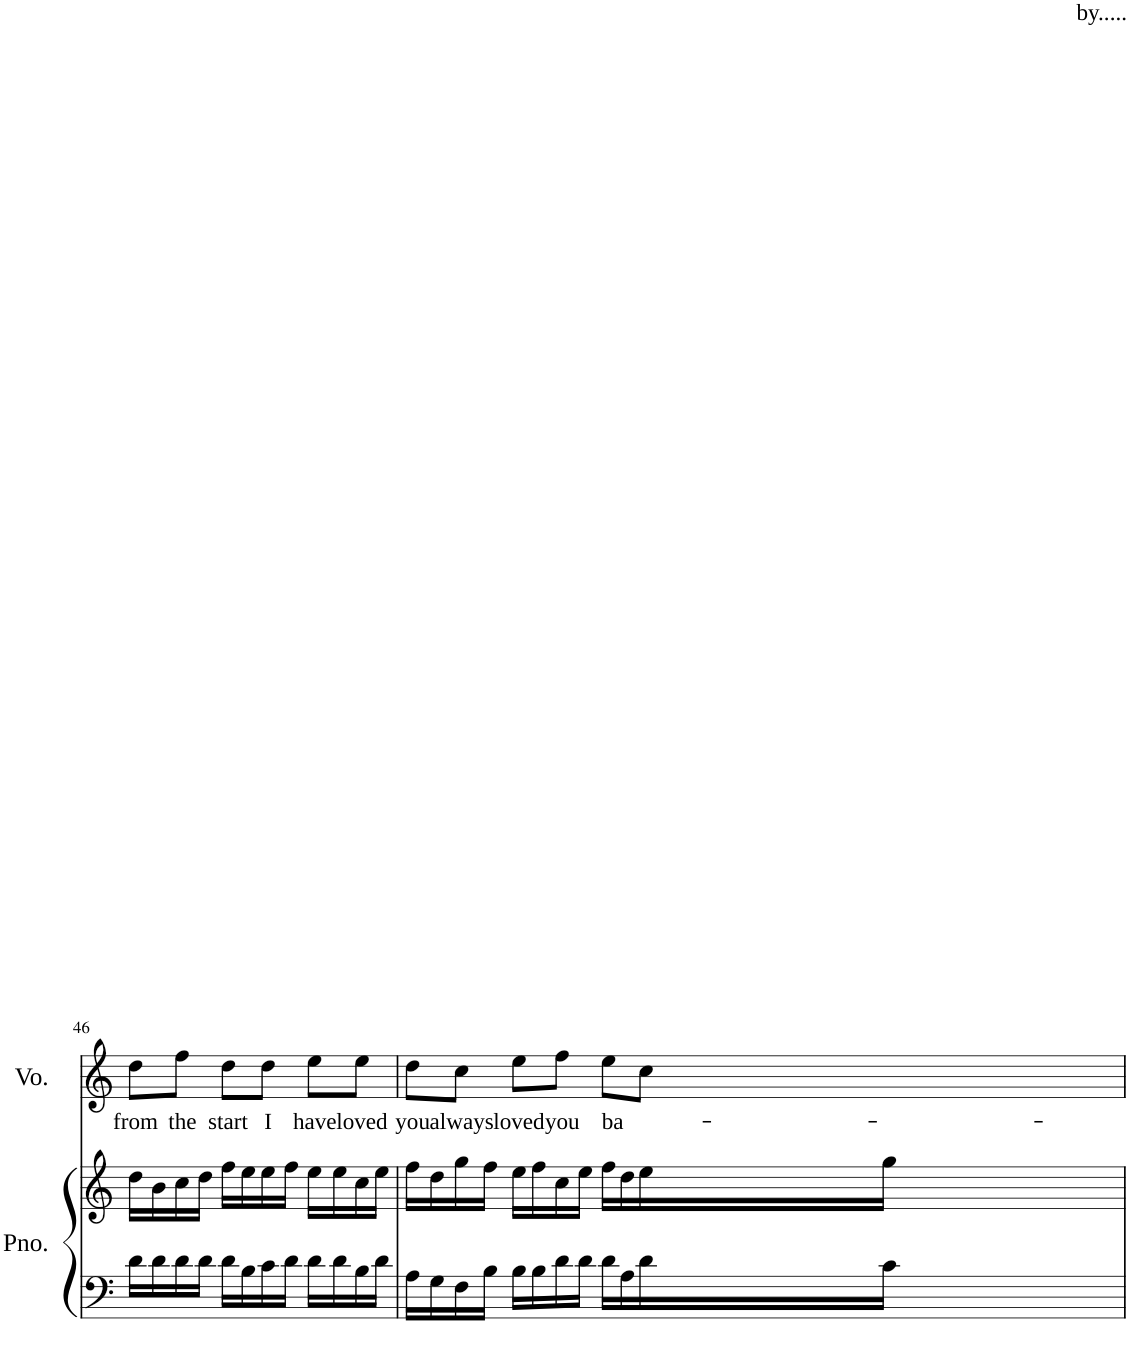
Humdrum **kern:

**kern	**kern	**kern	**text
*part2	*part2	*part1	*part1
*staff3	*staff2	*staff1	*staff1
*I"Piano	*	*I"Voice	*
*I'Pno.	*	*I'Vo.	*
!!LO:PB:g=z
*clefF4	*clefG2	*clefG2	*
*k[]	*k[]	*k[]	*
*M3/4	*M3/4	*M3/4	*
=46	=46	=46	=46
!	!	!	!LO:LY:b
16d\LL	16dd\LL	8dd\L	from
16d\	16b\	.	.
!	!	!	!LO:LY:b
16d\	16cc\	8ff\J	the
16d\JJ	16dd\JJ	.	.
!	!	!	!LO:LY:b
16d\LL	16ff\LL	8dd\L	start
16B\	16ee\	.	.
!	!	!	!LO:LY:b
16c\	16ee\	8dd\J	I
16d\JJ	16ff\JJ	.	.
!	!	!	!LO:LY:b
16d\LL	16ee\LL	8ee\L	have
16d\	16ee\	.	.
!	!	!	!LO:LY:b
16B\	16cc\	8ee\J	loved
16d\JJ	16ee\JJ	.	.
=47	=47	=47	=47
!	!	!	!LO:LY:b
16A\LL	16ff\LL	8dd\L	you
16G\	16dd\	.	.
!	!	!	!LO:LY:b
16F\	16gg\	8cc\J	always
16B\JJ	16ff\JJ	.	.
!	!	!	!LO:LY:b
16B\LL	16ee\LL	8ee\L	loved
16B\	16ff\	.	.
!	!	!	!LO:LY:b
16d\	16cc\	8ff\J	you
16d\JJ	16ee\JJ	.	.
!	!	!	!LO:LY:b
16d\LL	16ff\LL	8ee\L	ba-
16A\	16dd\	.	.
!	!	!	!LO:LY:a
16d\	16ee\	8cc\J	-by.....
16c\JJ	16gg\JJ	.	.
=	=	=	=
*-	*-	*-	*-
